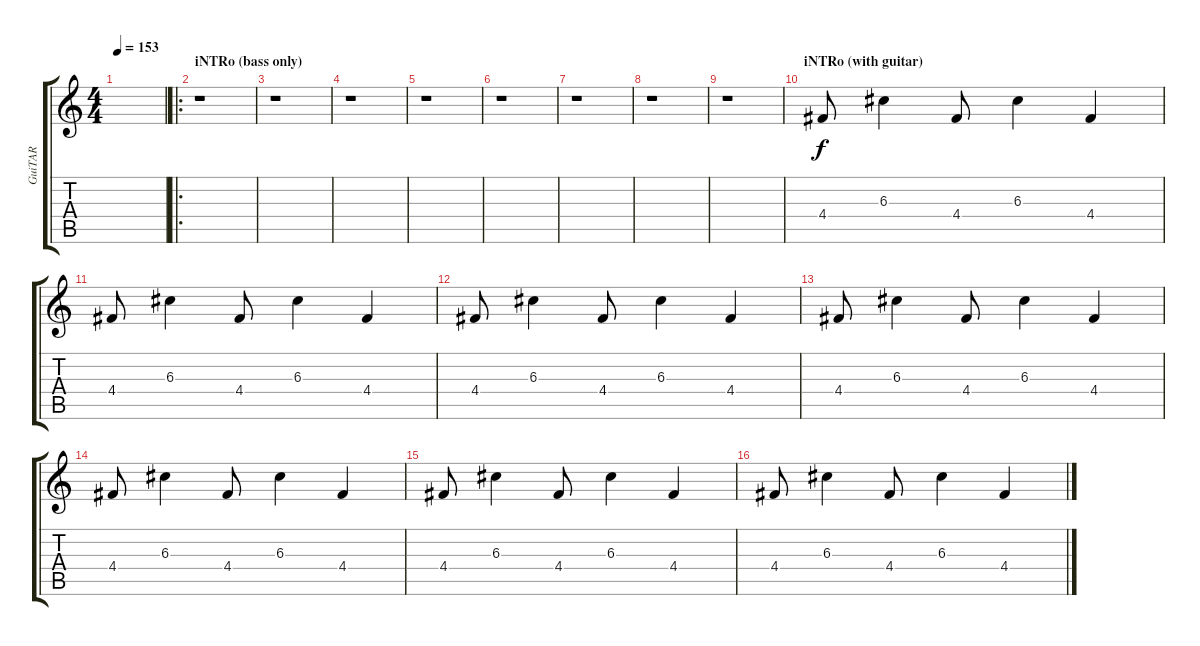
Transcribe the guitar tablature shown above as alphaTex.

\track ("GuiTAR" "GuiTAR") {instrument electricguitarclean}
\staff {score tabs}
\tuning (E4 B3 G3 D3 A2 E2) {hide}
\ts (4 4)
\section ("" "")
\tempo 153
\clef g2
\ks c
|
\ro
\section ("" "iNTRo (bass only)")
r.1 |
r.1 |
r.1 |
r.1 |
r.1 |
r.1 |
r.1 |
r.1 |
\section ("" "iNTRo (with guitar)")
4.4.8{volume 13 instrument electricguitarclean} 6.3.4 4.4.8 6.3.4 4.4.4 |
4.4.8 6.3.4 4.4.8 6.3.4 4.4.4 |
4.4.8 6.3.4 4.4.8 6.3.4 4.4.4 |
4.4.8 6.3.4 4.4.8 6.3.4 4.4.4 |
4.4.8 6.3.4 4.4.8 6.3.4 4.4.4 |
4.4.8 6.3.4 4.4.8 6.3.4 4.4.4 |
4.4.8 6.3.4 4.4.8 6.3.4 4.4.4
